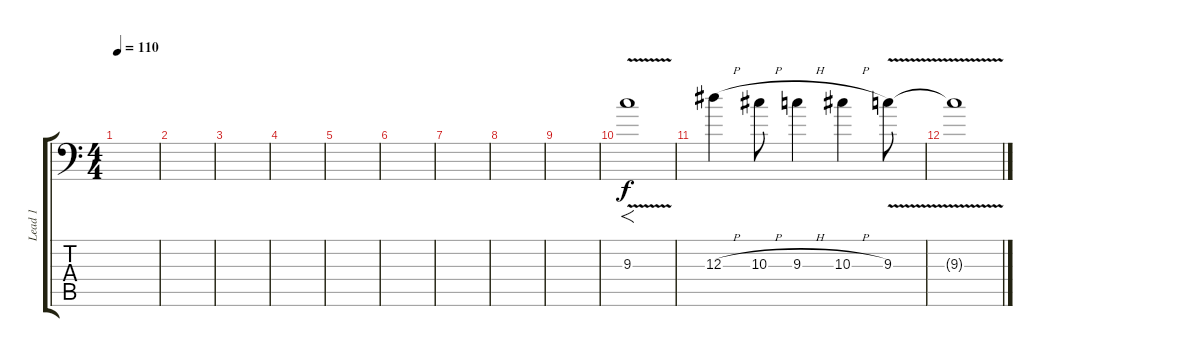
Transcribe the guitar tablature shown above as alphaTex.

\track ("Lead 1" "Lead 1") {instrument overdrivenguitar}
\staff {score tabs}
\tuning (C4 G3 Eb3 Bb2 F2 Bb1) {hide}
\ts (4 4)
\tempo 110
\clef f4
\ks c
|
|
|
|
|
|
|
|
|
9.3{v}.1{f volume 12 instrument flute} |
12.3{h}.4 10.3{h}.8 9.3{h}.4 10.3{h}.4 9.3{v}.8 |
9.3{t}.1
